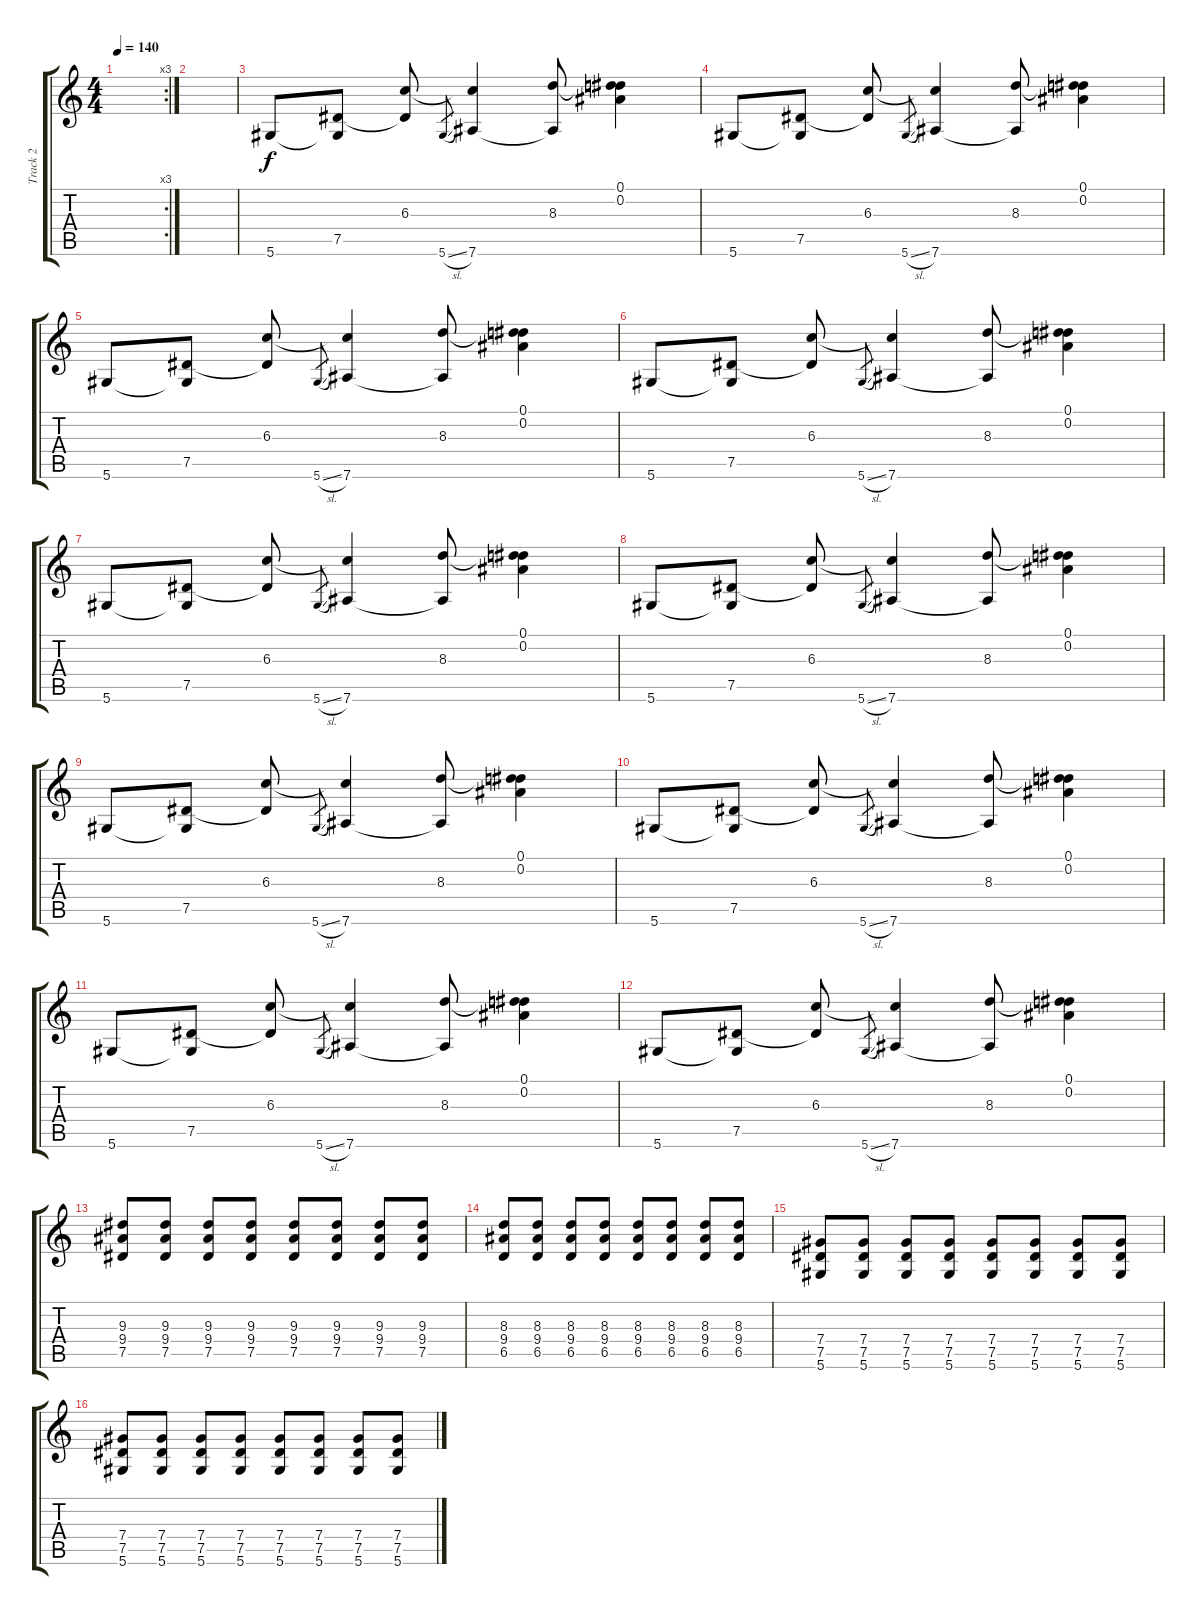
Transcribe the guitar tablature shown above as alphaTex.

\track ("Track 2" "Track 2") {instrument distortionguitar}
\staff {score tabs}
\tuning (Eb4 Bb3 Gb3 Db3 Ab2 Eb2) {hide}
\rc 3
\ts (4 4)
\tempo 140
\clef g2
\ks c
|
|
5.6.8{instrument electricpiano1} (7.5 5.6{t}).8 (6.3 7.5{t}).8 5.6{sl}.8{gr} (6.3{t} 7.6).4 (8.3 7.6{t}).8 (0.1 0.2 8.3{t}).4 |
5.6.8 (7.5 5.6{t}).8 (6.3 7.5{t}).8 5.6{sl}.8{gr} (6.3{t} 7.6).4 (8.3 7.6{t}).8 (0.1 0.2 8.3{t}).4 |
5.6.8 (7.5 5.6{t}).8 (6.3 7.5{t}).8 5.6{sl}.8{gr} (6.3{t} 7.6).4 (8.3 7.6{t}).8 (0.1 0.2 8.3{t}).4 |
5.6.8 (7.5 5.6{t}).8 (6.3 7.5{t}).8{instrument electricpiano1} 5.6{sl}.8{gr} (6.3{t} 7.6).4 (8.3 7.6{t}).8 (0.1 0.2 8.3{t}).4 |
5.6.8 (7.5 5.6{t}).8{instrument electricpiano1} (6.3 7.5{t}).8 5.6{sl}.8{gr} (6.3{t} 7.6).4 (8.3 7.6{t}).8 (0.1 0.2 8.3{t}).4 |
5.6.8{instrument electricpiano1} (7.5 5.6{t}).8 (6.3 7.5{t}).8 5.6{sl}.8{gr} (6.3{t} 7.6).4 (8.3 7.6{t}).8 (0.1 0.2 8.3{t}).4 |
5.6.8 (7.5 5.6{t}).8 (6.3 7.5{t}).8{instrument electricpiano1} 5.6{sl}.8{gr} (6.3{t} 7.6).4 (8.3 7.6{t}).8 (0.1 0.2 8.3{t}).4 |
5.6.8 (7.5 5.6{t}).8 (6.3 7.5{t}).8{instrument electricpiano1} 5.6{sl}.8{gr} (6.3{t} 7.6).4 (8.3 7.6{t}).8 (0.1 0.2 8.3{t}).4 |
5.6.8 (7.5 5.6{t}).8{instrument electricpiano1} (6.3 7.5{t}).8 5.6{sl}.8{gr} (6.3{t} 7.6).4 (8.3 7.6{t}).8 (0.1 0.2 8.3{t}).4 |
5.6.8 (7.5 5.6{t}).8 (6.3 7.5{t}).8{instrument electricpiano1} 5.6{sl}.8{gr} (6.3{t} 7.6).4 (8.3 7.6{t}).8 (0.1 0.2 8.3{t}).4 |
(9.3 9.4 7.5).8{volume 13 instrument distortionguitar} (9.3 9.4 7.5).8 (9.3 9.4 7.5).8 (9.3 9.4 7.5).8 (9.3 9.4 7.5).8 (9.3 9.4 7.5).8 (9.3 9.4 7.5).8 (9.3 9.4 7.5).8 |
(8.3 9.4 6.5).8 (8.3 9.4 6.5).8 (8.3 9.4 6.5).8 (8.3 9.4 6.5).8 (8.3 9.4 6.5).8 (8.3 9.4 6.5).8 (8.3 9.4 6.5).8 (8.3 9.4 6.5).8 |
(7.4 7.5 5.6).8{volume 16} (7.4 7.5 5.6).8 (7.4 7.5 5.6).8 (7.4 7.5 5.6).8 (7.4 7.5 5.6).8 (7.4 7.5 5.6).8 (7.4 7.5 5.6).8 (7.4 7.5 5.6).8 |
(7.4 7.5 5.6).8 (7.4 7.5 5.6).8 (7.4 7.5 5.6).8 (7.4 7.5 5.6).8 (7.4 7.5 5.6).8 (7.4 7.5 5.6).8 (7.4 7.5 5.6).8 (7.4 7.5 5.6).8
